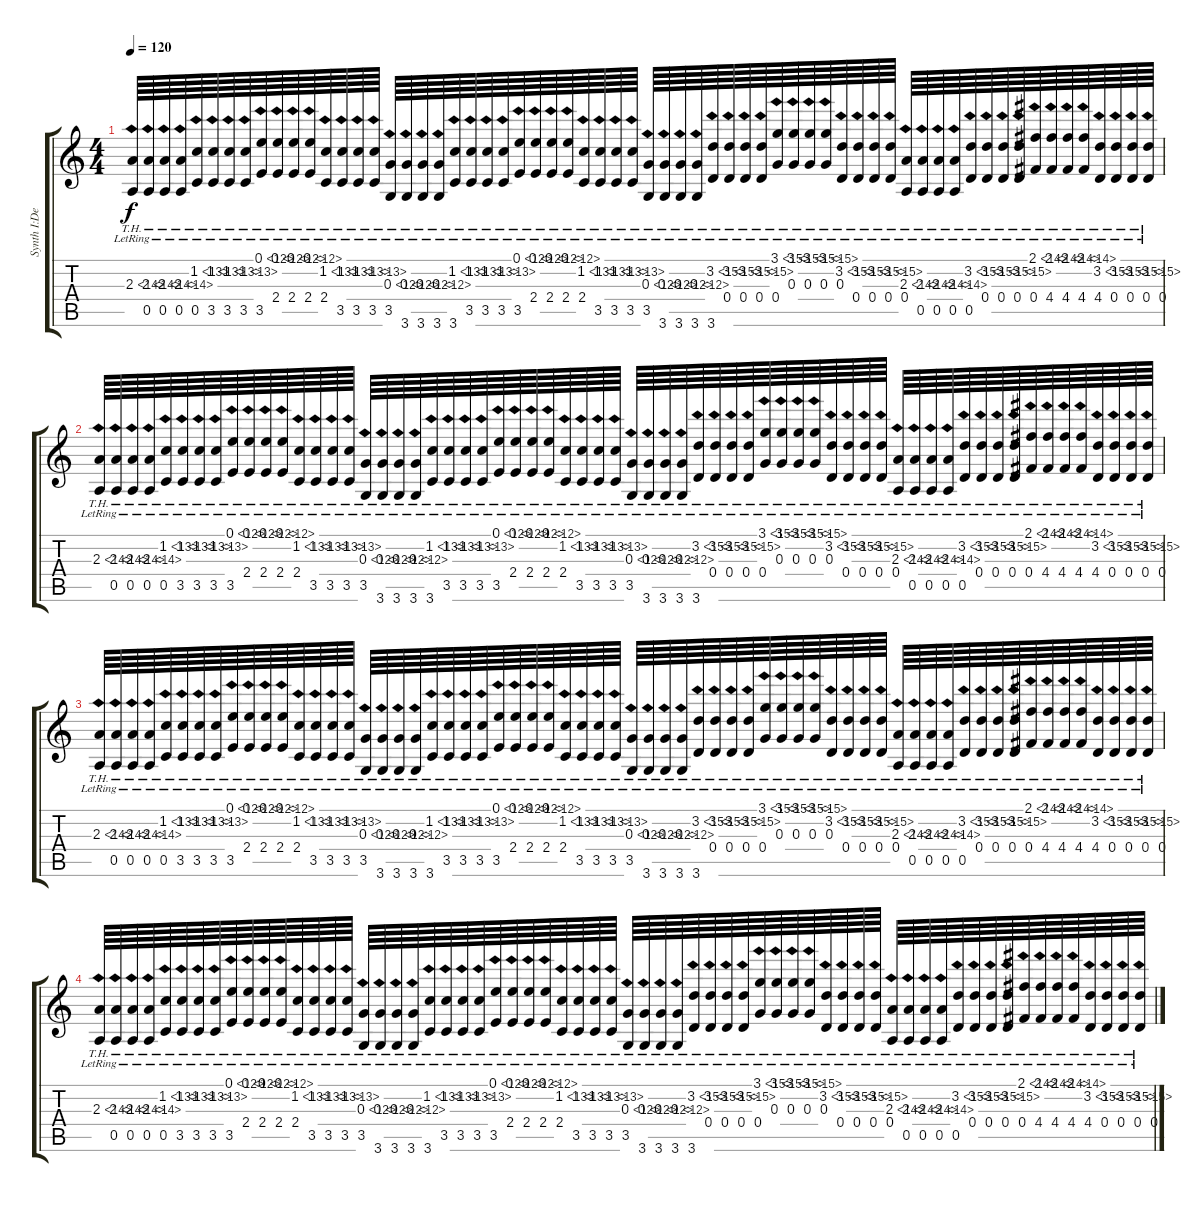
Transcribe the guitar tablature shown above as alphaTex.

\track ("Synth I:Delay" "Synth I:De") {instrument synthbass1}
\staff {score tabs}
\tuning (E4 B3 G3 D3 A2 E2) {hide}
\ts (4 4)
\tempo 120
\clef g2
\ks c
(2.3{th 12 lr} 0.5{lr}).64{dy f} (2.3{th 12 lr} 0.5{lr}).64 (2.3{th 12 lr} 0.5{lr}).64 (2.3{th 12 lr} 0.5{lr}).64 (1.2{th 12 lr} 3.5{lr}).64 (1.2{th 12 lr} 3.5{lr}).64 (1.2{th 12 lr} 3.5{lr}).64 (1.2{th 12 lr} 3.5{lr}).64 (0.1{th 12 lr} 2.4{lr}).64 (0.1{th 12 lr} 2.4{lr}).64 (0.1{th 12 lr} 2.4{lr}).64 (0.1{th 12 lr} 2.4{lr}).64 (1.2{th 12 lr} 3.5{lr}).64 (1.2{th 12 lr} 3.5{lr}).64 (1.2{th 12 lr} 3.5{lr}).64 (1.2{th 12 lr} 3.5{lr}).64 (0.3{th 12 lr} 3.6{lr}).64 (0.3{th 12 lr} 3.6{lr}).64 (0.3{th 12 lr} 3.6{lr}).64 (0.3{th 12 lr} 3.6{lr}).64 (1.2{th 12 lr} 3.5{lr}).64 (1.2{th 12 lr} 3.5{lr}).64 (1.2{th 12 lr} 3.5{lr}).64 (1.2{th 12 lr} 3.5{lr}).64 (0.1{th 12 lr} 2.4{lr}).64 (0.1{th 12 lr} 2.4{lr}).64 (0.1{th 12 lr} 2.4{lr}).64 (0.1{th 12 lr} 2.4{lr}).64 (1.2{th 12 lr} 3.5{lr}).64 (1.2{th 12 lr} 3.5{lr}).64 (1.2{th 12 lr} 3.5{lr}).64 (1.2{th 12 lr} 3.5{lr}).64 (0.3{th 12 lr} 3.6{lr}).64 (0.3{th 12 lr} 3.6{lr}).64 (0.3{th 12 lr} 3.6{lr}).64 (0.3{th 12 lr} 3.6{lr}).64 (3.2{th 12 lr} 0.4{lr}).64 (3.2{th 12 lr} 0.4{lr}).64 (3.2{th 12 lr} 0.4{lr}).64 (3.2{th 12 lr} 0.4{lr}).64 (3.1{th 12 lr} 0.3{lr}).64 (3.1{th 12 lr} 0.3{lr}).64 (3.1{th 12 lr} 0.3{lr}).64 (3.1{th 12 lr} 0.3{lr}).64 (3.2{th 12 lr} 0.4{lr}).64 (3.2{th 12 lr} 0.4{lr}).64 (3.2{th 12 lr} 0.4{lr}).64 (3.2{th 12 lr} 0.4{lr}).64 (2.3{th 12 lr} 0.5{lr}).64 (2.3{th 12 lr} 0.5{lr}).64 (2.3{th 12 lr} 0.5{lr}).64 (2.3{th 12 lr} 0.5{lr}).64 (3.2{th 12 lr} 0.4{lr}).64 (3.2{th 12 lr} 0.4{lr}).64 (3.2{th 12 lr} 0.4{lr}).64 (3.2{th 12 lr} 0.4{lr}).64 (2.1{th 12 lr} 4.4{lr}).64 (2.1{th 12 lr} 4.4{lr}).64 (2.1{th 12 lr} 4.4{lr}).64 (2.1{th 12 lr} 4.4{lr}).64 (3.2{th 12 lr} 0.4{lr}).64 (3.2{th 12 lr} 0.4{lr}).64 (3.2{th 12 lr} 0.4{lr}).64 (3.2{th 12 lr} 0.4{lr}).64 |
(2.3{th 12 lr} 0.5{lr}).64 (2.3{th 12 lr} 0.5{lr}).64 (2.3{th 12 lr} 0.5{lr}).64 (2.3{th 12 lr} 0.5{lr}).64 (1.2{th 12 lr} 3.5{lr}).64 (1.2{th 12 lr} 3.5{lr}).64 (1.2{th 12 lr} 3.5{lr}).64 (1.2{th 12 lr} 3.5{lr}).64 (0.1{th 12 lr} 2.4{lr}).64 (0.1{th 12 lr} 2.4{lr}).64 (0.1{th 12 lr} 2.4{lr}).64 (0.1{th 12 lr} 2.4{lr}).64 (1.2{th 12 lr} 3.5{lr}).64 (1.2{th 12 lr} 3.5{lr}).64 (1.2{th 12 lr} 3.5{lr}).64 (1.2{th 12 lr} 3.5{lr}).64 (0.3{th 12 lr} 3.6{lr}).64 (0.3{th 12 lr} 3.6{lr}).64 (0.3{th 12 lr} 3.6{lr}).64 (0.3{th 12 lr} 3.6{lr}).64 (1.2{th 12 lr} 3.5{lr}).64 (1.2{th 12 lr} 3.5{lr}).64 (1.2{th 12 lr} 3.5{lr}).64 (1.2{th 12 lr} 3.5{lr}).64 (0.1{th 12 lr} 2.4{lr}).64 (0.1{th 12 lr} 2.4{lr}).64 (0.1{th 12 lr} 2.4{lr}).64 (0.1{th 12 lr} 2.4{lr}).64 (1.2{th 12 lr} 3.5{lr}).64 (1.2{th 12 lr} 3.5{lr}).64 (1.2{th 12 lr} 3.5{lr}).64 (1.2{th 12 lr} 3.5{lr}).64 (0.3{th 12 lr} 3.6{lr}).64 (0.3{th 12 lr} 3.6{lr}).64 (0.3{th 12 lr} 3.6{lr}).64 (0.3{th 12 lr} 3.6{lr}).64 (3.2{th 12 lr} 0.4{lr}).64 (3.2{th 12 lr} 0.4{lr}).64 (3.2{th 12 lr} 0.4{lr}).64 (3.2{th 12 lr} 0.4{lr}).64 (3.1{th 12 lr} 0.3{lr}).64 (3.1{th 12 lr} 0.3{lr}).64 (3.1{th 12 lr} 0.3{lr}).64 (3.1{th 12 lr} 0.3{lr}).64 (3.2{th 12 lr} 0.4{lr}).64 (3.2{th 12 lr} 0.4{lr}).64 (3.2{th 12 lr} 0.4{lr}).64 (3.2{th 12 lr} 0.4{lr}).64 (2.3{th 12 lr} 0.5{lr}).64 (2.3{th 12 lr} 0.5{lr}).64 (2.3{th 12 lr} 0.5{lr}).64 (2.3{th 12 lr} 0.5{lr}).64 (3.2{th 12 lr} 0.4{lr}).64 (3.2{th 12 lr} 0.4{lr}).64 (3.2{th 12 lr} 0.4{lr}).64 (3.2{th 12 lr} 0.4{lr}).64 (2.1{th 12 lr} 4.4{lr}).64 (2.1{th 12 lr} 4.4{lr}).64 (2.1{th 12 lr} 4.4{lr}).64 (2.1{th 12 lr} 4.4{lr}).64 (3.2{th 12 lr} 0.4{lr}).64 (3.2{th 12 lr} 0.4{lr}).64 (3.2{th 12 lr} 0.4{lr}).64 (3.2{th 12 lr} 0.4{lr}).64 |
(2.3{th 12 lr} 0.5{lr}).64 (2.3{th 12 lr} 0.5{lr}).64 (2.3{th 12 lr} 0.5{lr}).64 (2.3{th 12 lr} 0.5{lr}).64 (1.2{th 12 lr} 3.5{lr}).64 (1.2{th 12 lr} 3.5{lr}).64 (1.2{th 12 lr} 3.5{lr}).64 (1.2{th 12 lr} 3.5{lr}).64 (0.1{th 12 lr} 2.4{lr}).64 (0.1{th 12 lr} 2.4{lr}).64 (0.1{th 12 lr} 2.4{lr}).64 (0.1{th 12 lr} 2.4{lr}).64 (1.2{th 12 lr} 3.5{lr}).64 (1.2{th 12 lr} 3.5{lr}).64 (1.2{th 12 lr} 3.5{lr}).64 (1.2{th 12 lr} 3.5{lr}).64 (0.3{th 12 lr} 3.6{lr}).64 (0.3{th 12 lr} 3.6{lr}).64 (0.3{th 12 lr} 3.6{lr}).64 (0.3{th 12 lr} 3.6{lr}).64 (1.2{th 12 lr} 3.5{lr}).64 (1.2{th 12 lr} 3.5{lr}).64 (1.2{th 12 lr} 3.5{lr}).64 (1.2{th 12 lr} 3.5{lr}).64 (0.1{th 12 lr} 2.4{lr}).64 (0.1{th 12 lr} 2.4{lr}).64 (0.1{th 12 lr} 2.4{lr}).64 (0.1{th 12 lr} 2.4{lr}).64 (1.2{th 12 lr} 3.5{lr}).64 (1.2{th 12 lr} 3.5{lr}).64 (1.2{th 12 lr} 3.5{lr}).64 (1.2{th 12 lr} 3.5{lr}).64 (0.3{th 12 lr} 3.6{lr}).64 (0.3{th 12 lr} 3.6{lr}).64 (0.3{th 12 lr} 3.6{lr}).64 (0.3{th 12 lr} 3.6{lr}).64 (3.2{th 12 lr} 0.4{lr}).64 (3.2{th 12 lr} 0.4{lr}).64 (3.2{th 12 lr} 0.4{lr}).64 (3.2{th 12 lr} 0.4{lr}).64 (3.1{th 12 lr} 0.3{lr}).64 (3.1{th 12 lr} 0.3{lr}).64 (3.1{th 12 lr} 0.3{lr}).64 (3.1{th 12 lr} 0.3{lr}).64 (3.2{th 12 lr} 0.4{lr}).64 (3.2{th 12 lr} 0.4{lr}).64 (3.2{th 12 lr} 0.4{lr}).64 (3.2{th 12 lr} 0.4{lr}).64 (2.3{th 12 lr} 0.5{lr}).64 (2.3{th 12 lr} 0.5{lr}).64 (2.3{th 12 lr} 0.5{lr}).64 (2.3{th 12 lr} 0.5{lr}).64 (3.2{th 12 lr} 0.4{lr}).64 (3.2{th 12 lr} 0.4{lr}).64 (3.2{th 12 lr} 0.4{lr}).64 (3.2{th 12 lr} 0.4{lr}).64 (2.1{th 12 lr} 4.4{lr}).64 (2.1{th 12 lr} 4.4{lr}).64 (2.1{th 12 lr} 4.4{lr}).64 (2.1{th 12 lr} 4.4{lr}).64 (3.2{th 12 lr} 0.4{lr}).64 (3.2{th 12 lr} 0.4{lr}).64 (3.2{th 12 lr} 0.4{lr}).64 (3.2{th 12 lr} 0.4{lr}).64 |
(2.3{th 12 lr} 0.5{lr}).64 (2.3{th 12 lr} 0.5{lr}).64 (2.3{th 12 lr} 0.5{lr}).64 (2.3{th 12 lr} 0.5{lr}).64 (1.2{th 12 lr} 3.5{lr}).64 (1.2{th 12 lr} 3.5{lr}).64 (1.2{th 12 lr} 3.5{lr}).64 (1.2{th 12 lr} 3.5{lr}).64 (0.1{th 12 lr} 2.4{lr}).64 (0.1{th 12 lr} 2.4{lr}).64 (0.1{th 12 lr} 2.4{lr}).64 (0.1{th 12 lr} 2.4{lr}).64 (1.2{th 12 lr} 3.5{lr}).64 (1.2{th 12 lr} 3.5{lr}).64 (1.2{th 12 lr} 3.5{lr}).64 (1.2{th 12 lr} 3.5{lr}).64 (0.3{th 12 lr} 3.6{lr}).64 (0.3{th 12 lr} 3.6{lr}).64 (0.3{th 12 lr} 3.6{lr}).64 (0.3{th 12 lr} 3.6{lr}).64 (1.2{th 12 lr} 3.5{lr}).64 (1.2{th 12 lr} 3.5{lr}).64 (1.2{th 12 lr} 3.5{lr}).64 (1.2{th 12 lr} 3.5{lr}).64 (0.1{th 12 lr} 2.4{lr}).64 (0.1{th 12 lr} 2.4{lr}).64 (0.1{th 12 lr} 2.4{lr}).64 (0.1{th 12 lr} 2.4{lr}).64 (1.2{th 12 lr} 3.5{lr}).64 (1.2{th 12 lr} 3.5{lr}).64 (1.2{th 12 lr} 3.5{lr}).64 (1.2{th 12 lr} 3.5{lr}).64 (0.3{th 12 lr} 3.6{lr}).64 (0.3{th 12 lr} 3.6{lr}).64 (0.3{th 12 lr} 3.6{lr}).64 (0.3{th 12 lr} 3.6{lr}).64 (3.2{th 12 lr} 0.4{lr}).64 (3.2{th 12 lr} 0.4{lr}).64 (3.2{th 12 lr} 0.4{lr}).64 (3.2{th 12 lr} 0.4{lr}).64 (3.1{th 12 lr} 0.3{lr}).64 (3.1{th 12 lr} 0.3{lr}).64 (3.1{th 12 lr} 0.3{lr}).64 (3.1{th 12 lr} 0.3{lr}).64 (3.2{th 12 lr} 0.4{lr}).64 (3.2{th 12 lr} 0.4{lr}).64 (3.2{th 12 lr} 0.4{lr}).64 (3.2{th 12 lr} 0.4{lr}).64 (2.3{th 12 lr} 0.5{lr}).64 (2.3{th 12 lr} 0.5{lr}).64 (2.3{th 12 lr} 0.5{lr}).64 (2.3{th 12 lr} 0.5{lr}).64 (3.2{th 12 lr} 0.4{lr}).64 (3.2{th 12 lr} 0.4{lr}).64 (3.2{th 12 lr} 0.4{lr}).64 (3.2{th 12 lr} 0.4{lr}).64 (2.1{th 12 lr} 4.4{lr}).64 (2.1{th 12 lr} 4.4{lr}).64 (2.1{th 12 lr} 4.4{lr}).64 (2.1{th 12 lr} 4.4{lr}).64 (3.2{th 12 lr} 0.4{lr}).64 (3.2{th 12 lr} 0.4{lr}).64 (3.2{th 12 lr} 0.4{lr}).64 (3.2{th 12 lr} 0.4{lr}).64
